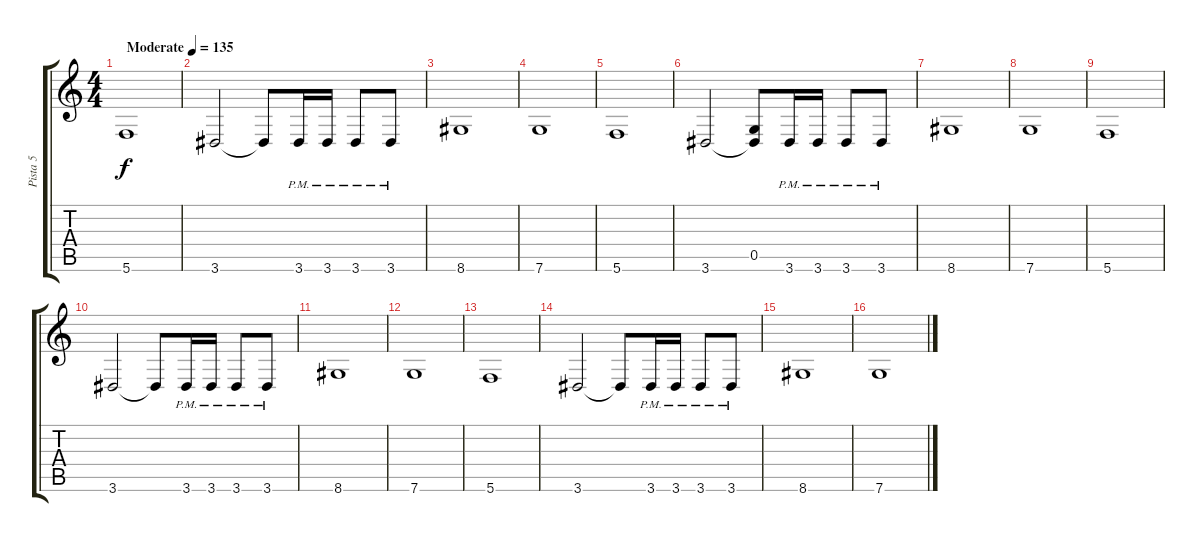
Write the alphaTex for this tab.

\track ("Pista 5" "Pista 5") {instrument electricbassfinger}
\staff {score tabs}
\tuning (D4 A3 F3 C3 G2 C2) {hide}
\ts (4 4)
\tempo (135 "Moderate")
\clef g2
\ks c
5.6.1{dy f instrument electricbassfinger} |
3.6.2 3.6{t}.8 3.6{pm}.16 3.6{pm}.16 3.6{pm}.8 3.6{pm}.8 |
8.6.1 |
7.6.1 |
5.6.1 |
3.6.2 (0.5 3.6{t}).8 3.6{pm}.16 3.6{pm}.16 3.6{pm}.8 3.6{pm}.8 |
8.6.1 |
7.6.1 |
5.6.1 |
3.6.2 3.6{t}.8 3.6{pm}.16 3.6{pm}.16 3.6{pm}.8 3.6{pm}.8 |
8.6.1 |
7.6.1 |
5.6.1 |
3.6.2 3.6{t}.8 3.6{pm}.16 3.6{pm}.16 3.6{pm}.8 3.6{pm}.8 |
8.6.1 |
7.6.1
